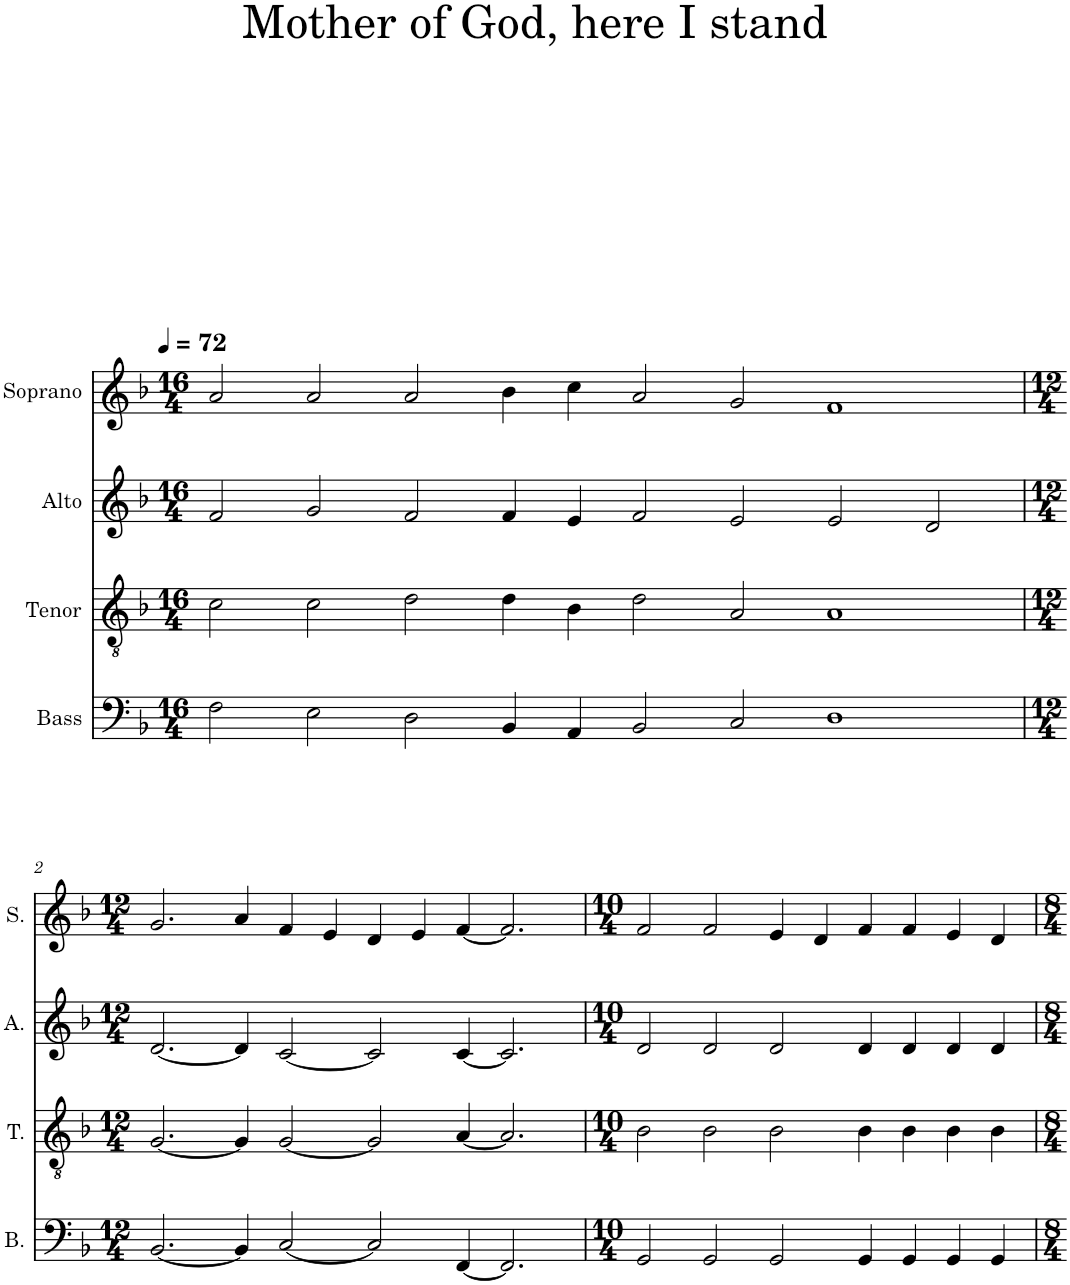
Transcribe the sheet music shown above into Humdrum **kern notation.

**kern	**kern	**kern	**kern
*part4	*part3	*part2	*part1
*staff4	*staff3	*staff2	*staff1
*I"Bass	*I"Tenor	*I"Alto	*I"Soprano
*I'B.	*I'T.	*I'A.	*I'S.
*clefF4	*clefGv2	*clefG2	*clefG2
*k[b-]	*k[b-]	*k[b-]	*k[b-]
*M16/4	*M16/4	*M16/4	*M16/4
*MM72	*MM72	*MM72	*MM72
=1	=1	=1	=1
2F\	2c\	2f/	2a/
2E\	2c\	2g/	2a/
2D\	2d\	2f/	2a/
4BB-/	4d\	4f/	4b-\
4AA/	4B-\	4e/	4cc\
2BB-/	2d\	2f/	2a/
2C/	2A/	2e/	2g/
1D	1A	2e/	1f
.	.	2d/	.
!!LO:LB:g=z
=2	=2	=2	=2
*M12/4	*M12/4	*M12/4	*M12/4
[2.BB-/	[2.G/	[2.d/	2.g/
4BB-/]	4G/]	4d/]	4a/
[2C/	[2G/	[2c/	4f/
.	.	.	4e/
2C/]	2G/]	2c/]	4d/
.	.	.	4e/
[4FF/	[4A/	[4c/	[4f/
2.FF/]	2.A/]	2.c/]	2.f/]
=3	=3	=3	=3
*M10/4	*M10/4	*M10/4	*M10/4
2GG/	2B-\	2d/	2f/
2GG/	2B-\	2d/	2f/
2GG/	2B-\	2d/	4e/
.	.	.	4d/
4GG/	4B-\	4d/	4f/
4GG/	4B-\	4d/	4f/
4GG/	4B-\	4d/	4e/
4GG/	4B-\	4d/	4d/
=	=	=	=
*-	*-	*-	*-
